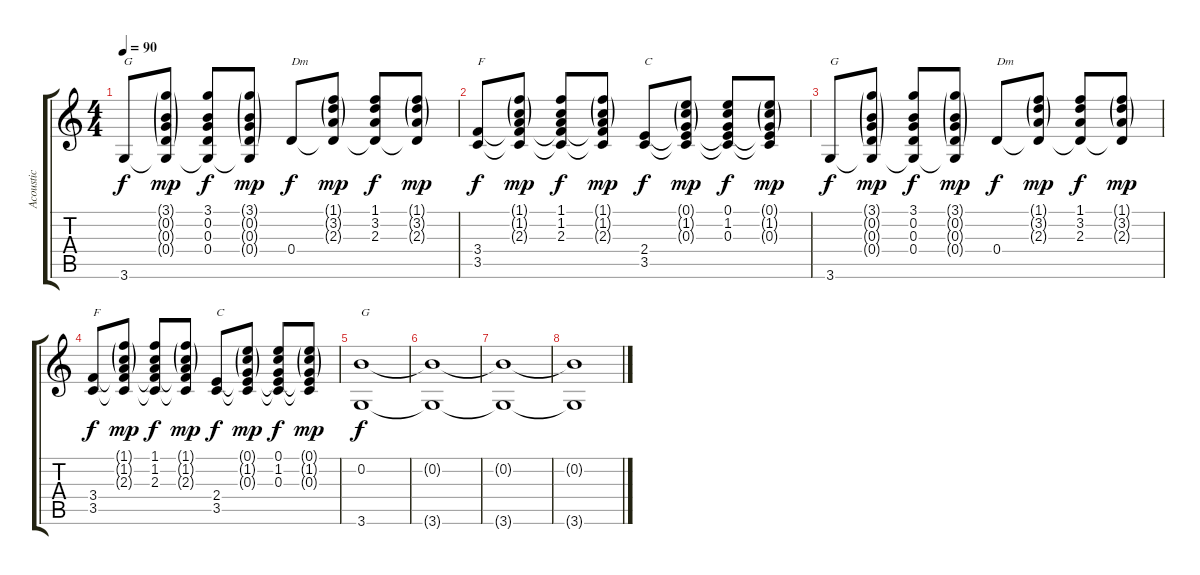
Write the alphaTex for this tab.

\track ("Acoustic" "Acoustic") {instrument acousticguitarsteel}
\staff {score tabs}
\tuning (E4 B3 G3 D3 A2 E2) {hide}
\ts (4 4)
\tempo 90
\clef g2
\ks c
3.6.8{txt "G" dy f} (3.1{g} 0.2{g} 0.3{g} 0.4{g} 3.6{t}).8{dy mp} (3.1 0.2 0.3 0.4 3.6{t}).8{dy f} (3.1{g} 0.2{g} 0.3{g} 0.4{g} 3.6{t}).8{dy mp} 0.4.8{txt "Dm" dy f} (1.1{g} 3.2{g} 2.3{g} 0.4{t}).8{dy mp} (1.1 3.2 2.3 0.4{t}).8{dy f} (1.1{g} 3.2{g} 2.3{g} 0.4{t}).8{dy mp} |
(3.4 3.5).8{txt "F" dy f} (1.1{g} 1.2{g} 2.3{g} 3.4{t} 3.5{t}).8{dy mp} (1.1 1.2 2.3 3.4{t} 3.5{t}).8{dy f} (1.1{g} 1.2{g} 2.3{g} 3.4{t} 3.5{t}).8{dy mp} (2.4 3.5).8{txt "C" dy f} (0.1{g} 1.2{g} 0.3{g} 2.4{t} 3.5{t}).8{dy mp} (0.1 1.2 0.3 2.4{t} 3.5{t}).8{dy f} (0.1{g} 1.2{g} 0.3{g} 2.4{t} 3.5{t}).8{dy mp} |
3.6.8{txt "G" dy f} (3.1{g} 0.2{g} 0.3{g} 0.4{g} 3.6{t}).8{dy mp} (3.1 0.2 0.3 0.4 3.6{t}).8{dy f} (3.1{g} 0.2{g} 0.3{g} 0.4{g} 3.6{t}).8{dy mp} 0.4.8{txt "Dm" dy f} (1.1{g} 3.2{g} 2.3{g} 0.4{t}).8{dy mp} (1.1 3.2 2.3 0.4{t}).8{dy f} (1.1{g} 3.2{g} 2.3{g} 0.4{t}).8{dy mp} |
(3.4 3.5).8{txt "F" dy f} (1.1{g} 1.2{g} 2.3{g} 3.4{t} 3.5{t}).8{dy mp} (1.1 1.2 2.3 3.4{t} 3.5{t}).8{dy f} (1.1{g} 1.2{g} 2.3{g} 3.4{t} 3.5{t}).8{dy mp} (2.4 3.5).8{txt "C" dy f} (0.1{g} 1.2{g} 0.3{g} 2.4{t} 3.5{t}).8{dy mp} (0.1 1.2 0.3 2.4{t} 3.5{t}).8{dy f} (0.1{g} 1.2{g} 0.3{g} 2.4{t} 3.5{t}).8{dy mp} |
(0.2 3.6).1{txt "G" dy f} |
(0.2{t} 3.6{t}).1 |
(0.2{t} 3.6{t}).1 |
(0.2{t} 3.6{t}).1
